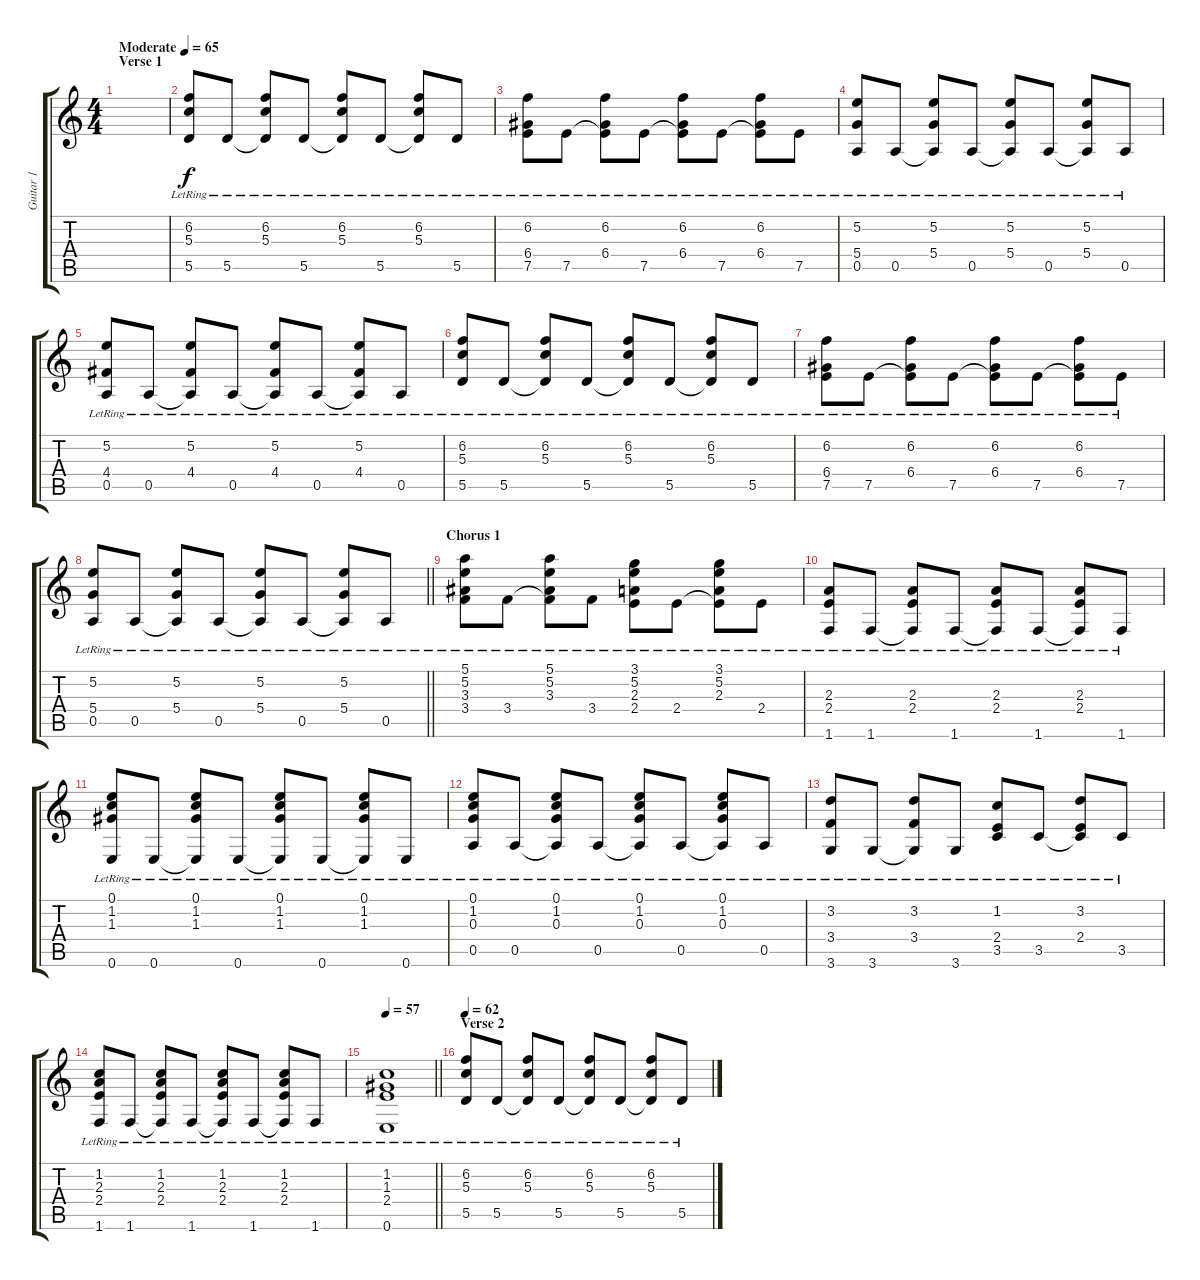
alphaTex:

\track ("Guitar 1" "Guitar 1") {instrument acousticguitarsteel}
\staff {score tabs}
\tuning (E4 B3 G3 D3 A2 E2) {hide}
\ts (4 4)
\section ("" "Verse 1")
\tempo (65 "Moderate")
\clef g2
\ks c
|
(6.2{lr} 5.3{lr} 5.5{lr}).8 5.5{lr}.8 (6.2{lr} 5.3{lr} 5.5{t}).8 5.5{lr}.8 (6.2{lr} 5.3{lr} 5.5{t}).8 5.5{lr}.8 (6.2{lr} 5.3{lr} 5.5{t}).8 5.5{lr}.8 |
(6.2{lr} 6.4{lr} 7.5{lr}).8 7.5{lr}.8 (6.2{lr} 6.4{lr} 7.5{t}).8 7.5{lr}.8 (6.2{lr} 6.4{lr} 7.5{t}).8 7.5{lr}.8 (6.2{lr} 6.4{lr} 7.5{t}).8 7.5{lr}.8 |
(5.2{lr} 5.4{lr} 0.5{lr}).8 0.5{lr}.8 (5.2{lr} 5.4{lr} 0.5{t}).8 0.5{lr}.8 (5.2{lr} 5.4{lr} 0.5{t}).8 0.5{lr}.8 (5.2{lr} 5.4{lr} 0.5{t}).8 0.5{lr}.8 |
(5.2{lr} 4.4{lr} 0.5{lr}).8 0.5{lr}.8 (5.2{lr} 4.4{lr} 0.5{t}).8 0.5{lr}.8 (5.2{lr} 4.4{lr} 0.5{t}).8 0.5{lr}.8 (5.2{lr} 4.4{lr} 0.5{t}).8 0.5{lr}.8 |
(6.2{lr} 5.3{lr} 5.5{lr}).8 5.5{lr}.8 (6.2{lr} 5.3{lr} 5.5{t}).8 5.5{lr}.8 (6.2{lr} 5.3{lr} 5.5{t}).8 5.5{lr}.8 (6.2{lr} 5.3{lr} 5.5{t}).8 5.5{lr}.8 |
(6.2{lr} 6.4{lr} 7.5{lr}).8 7.5{lr}.8 (6.2{lr} 6.4{lr} 7.5{t}).8 7.5{lr}.8 (6.2{lr} 6.4{lr} 7.5{t}).8 7.5{lr}.8 (6.2{lr} 6.4{lr} 7.5{t}).8 7.5{lr}.8 |
\barLineRight lightlight
(5.2{lr} 5.4{lr} 0.5{lr}).8 0.5{lr}.8 (5.2{lr} 5.4{lr} 0.5{t}).8 0.5{lr}.8 (5.2{lr} 5.4{lr} 0.5{t}).8 0.5{lr}.8 (5.2{lr} 5.4{lr} 0.5{t}).8 0.5{lr}.8 |
\section ("" "Chorus 1")
(5.1{lr} 5.2{lr} 3.3{lr} 3.4{lr}).8 3.4{lr}.8 (5.1{lr} 5.2{lr} 3.3{lr} 3.4{t}).8 3.4{lr}.8 (3.1{lr} 5.2{lr} 2.3{lr} 2.4{lr}).8 2.4{lr}.8 (3.1{lr} 5.2{lr} 2.3{lr} 2.4{t}).8 2.4{lr}.8 |
(2.3{lr} 2.4{lr} 1.6{lr}).8 1.6{lr}.8 (2.3{lr} 2.4{lr} 1.6{t}).8 1.6{lr}.8 (2.3{lr} 2.4{lr} 1.6{t}).8 1.6{lr}.8 (2.3{lr} 2.4{lr} 1.6{t}).8 1.6{lr}.8 |
(0.1{lr} 1.2{lr} 1.3{lr} 0.6{lr}).8 0.6{lr}.8 (0.1{lr} 1.2{lr} 1.3{lr} 0.6{t}).8 0.6{lr}.8 (0.1{lr} 1.2{lr} 1.3{lr} 0.6{t}).8 0.6{lr}.8 (0.1{lr} 1.2{lr} 1.3{lr} 0.6{t}).8 0.6{lr}.8 |
(0.1{lr} 1.2{lr} 0.3{lr} 0.5{lr}).8 0.5{lr}.8 (0.1{lr} 1.2{lr} 0.3{lr} 0.5{t}).8 0.5{lr}.8 (0.1{lr} 1.2{lr} 0.3{lr} 0.5{t}).8 0.5{lr}.8 (0.1{lr} 1.2{lr} 0.3{lr} 0.5{t}).8 0.5{lr}.8 |
(3.2{lr} 3.4{lr} 3.6{lr}).8 3.6{lr}.8 (3.2{lr} 3.4{lr} 3.6{t}).8 3.6{lr}.8 (1.2{lr} 2.4{lr} 3.5{lr}).8 3.5{lr}.8 (3.2{lr} 2.4{lr} 3.5{t}).8 3.5{lr}.8 |
(1.2{lr} 2.3{lr} 2.4{lr} 1.6{lr}).8 1.6{lr}.8 (1.2{lr} 2.3{lr} 2.4{lr} 1.6{t}).8 1.6{lr}.8 (1.2{lr} 2.3{lr} 2.4{lr} 1.6{t}).8 1.6{lr}.8 (1.2{lr} 2.3{lr} 2.4{lr} 1.6{t}).8 1.6{lr}.8 |
\tempo 57
\barLineRight lightlight
(1.2{lr} 1.3{lr} 2.4{lr} 0.6{lr}).1 |
\section ("" "Verse 2")
\tempo 62
(6.2{lr} 5.3{lr} 5.5{lr}).8 5.5{lr}.8 (6.2{lr} 5.3{lr} 5.5{t}).8 5.5{lr}.8 (6.2{lr} 5.3{lr} 5.5{t}).8 5.5{lr}.8 (6.2{lr} 5.3{lr} 5.5{t}).8 5.5{lr}.8
